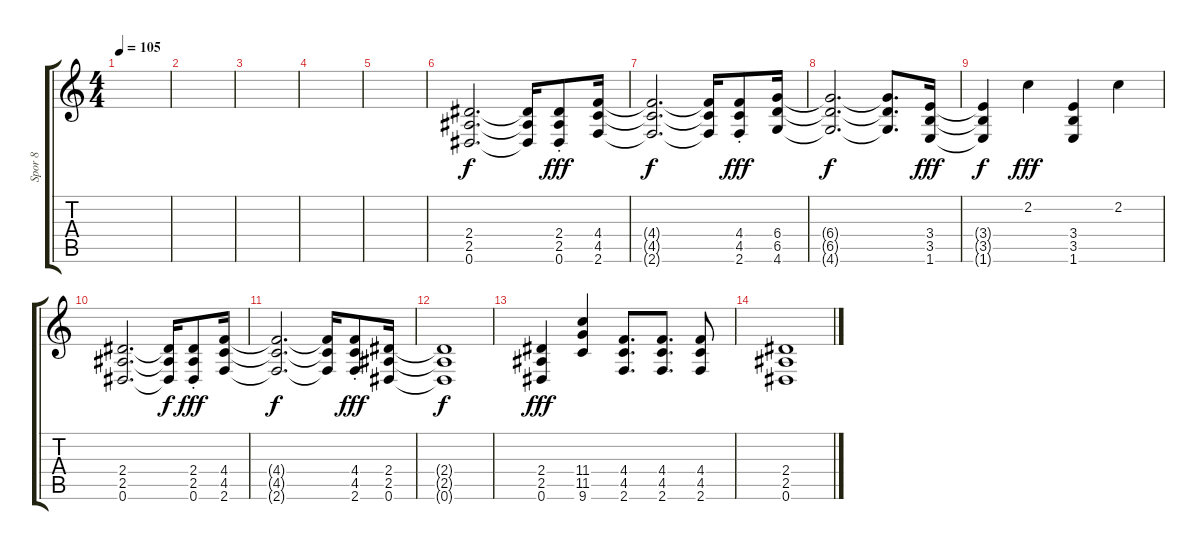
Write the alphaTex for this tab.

\track ("Spor 8" "Spor 8") {instrument distortionguitar}
\staff {score tabs}
\tuning (Eb4 Bb3 Gb3 Db3 Ab2 Eb2) {hide}
\ts (4 4)
\tempo 105
\clef g2
\ks c
|
|
|
|
|
(2.4 2.5 0.6).2{d} (2.4{t} 2.5{t} 0.6{t}).16{dy f} (2.4{st} 2.5{st} 0.6{st}).8{dy fff} (4.4 4.5 2.6).16 |
(4.4{t} 4.5{t} 2.6{t}).2{d dy f} (4.4{t} 4.5{t} 2.6{t}).16 (4.4{st} 4.5{st} 2.6{st}).8{dy fff} (6.4 6.5 4.6).16 |
(6.4{t} 6.5{t} 4.6{t}).2{d dy f} (6.4{t} 6.5{t} 4.6{t}).8{d} (3.4 3.5 1.6).16{dy fff} |
(3.4{t} 3.5{t} 1.6{t}).4{dy f} 2.2.4{dy fff} (3.4 3.5 1.6).4 2.2.4 |
(2.4 2.5 0.6).2{d} (2.4{t} 2.5{t} 0.6{t}).16{dy f} (2.4{st} 2.5{st} 0.6{st}).8{dy fff} (4.4 4.5 2.6).16 |
(4.4{t} 4.5{t} 2.6{t}).2{d dy f} (4.4{t} 4.5{t} 2.6{t}).16 (4.4{st} 4.5{st} 2.6{st}).8{dy fff} (2.4 2.5 0.6).16 |
(2.4{t} 2.5{t} 0.6{t}).1{dy f} |
(2.4 2.5 0.6).4{dy fff} (11.4 11.5 9.6).4 (4.4 4.5 2.6).8{d} (4.4 4.5 2.6).8{d} (4.4 4.5 2.6).8 |
(2.4 2.5 0.6).1{volume 0}
